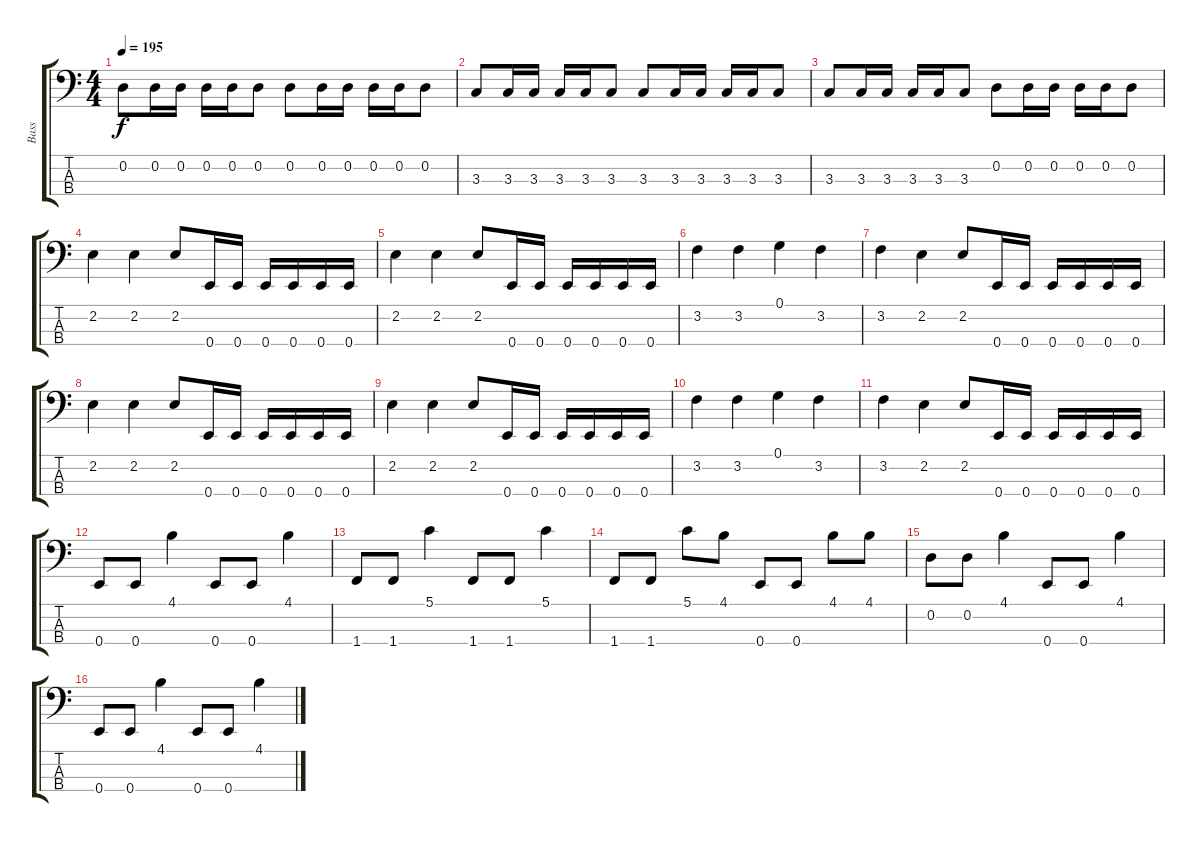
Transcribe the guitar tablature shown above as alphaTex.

\track ("Bass" "Bass") {instrument electricbasspick}
\staff {score tabs}
\tuning (G2 D2 A1 E1) {hide}
\ts (4 4)
\tempo 195
\clef f4
\ks c
0.2.8{dy f} 0.2.16 0.2.16 0.2.16 0.2.16 0.2.8 0.2.8 0.2.16 0.2.16 0.2.16 0.2.16 0.2.8 |
3.3.8 3.3.16 3.3.16 3.3.16 3.3.16 3.3.8 3.3.8 3.3.16 3.3.16 3.3.16 3.3.16 3.3.8 |
3.3.8 3.3.16 3.3.16 3.3.16 3.3.16 3.3.8 0.2.8 0.2.16 0.2.16 0.2.16 0.2.16 0.2.8 |
2.2.4 2.2.4 2.2.8 0.4.16 0.4.16 0.4.16 0.4.16 0.4.16 0.4.16 |
2.2.4 2.2.4 2.2.8 0.4.16 0.4.16 0.4.16 0.4.16 0.4.16 0.4.16 |
3.2.4 3.2.4 0.1.4 3.2.4 |
3.2.4 2.2.4 2.2.8 0.4.16 0.4.16 0.4.16 0.4.16 0.4.16 0.4.16 |
2.2.4 2.2.4 2.2.8 0.4.16 0.4.16 0.4.16 0.4.16 0.4.16 0.4.16 |
2.2.4 2.2.4 2.2.8 0.4.16 0.4.16 0.4.16 0.4.16 0.4.16 0.4.16 |
3.2.4 3.2.4 0.1.4 3.2.4 |
3.2.4 2.2.4 2.2.8 0.4.16 0.4.16 0.4.16 0.4.16 0.4.16 0.4.16 |
0.4.8 0.4.8 4.1.4 0.4.8 0.4.8 4.1.4 |
1.4.8 1.4.8 5.1.4 1.4.8 1.4.8 5.1.4 |
1.4.8 1.4.8 5.1.8 4.1.8 0.4.8 0.4.8 4.1.8 4.1.8 |
0.2.8 0.2.8 4.1.4 0.4.8 0.4.8 4.1.4 |
0.4.8 0.4.8 4.1.4 0.4.8 0.4.8 4.1.4
